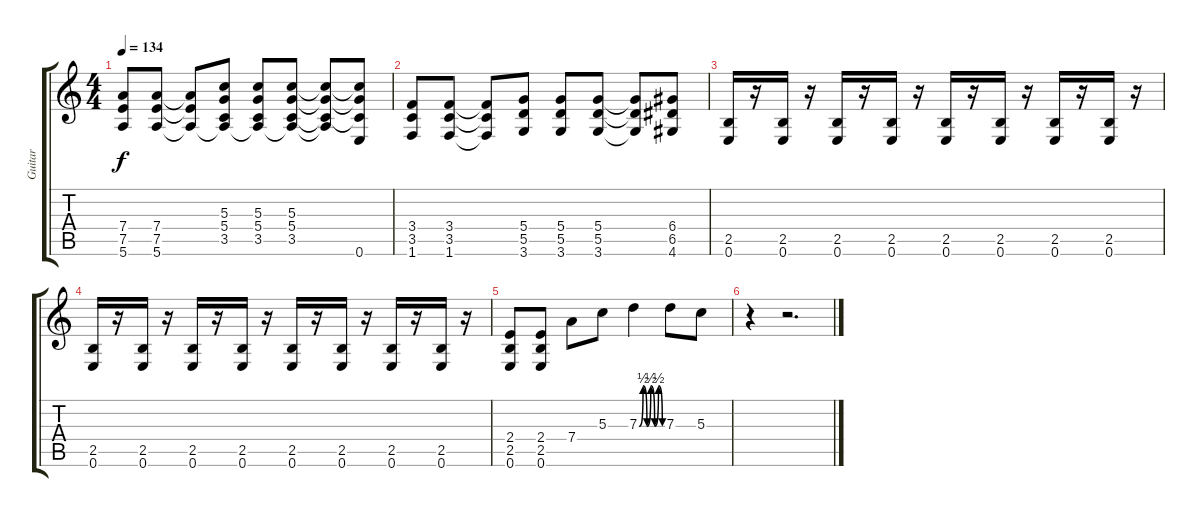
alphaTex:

\track ("Guitar" "Guitar") {instrument distortionguitar}
\staff {score tabs}
\tuning (E4 B3 G3 D3 A2 E2) {hide}
\ts (4 4)
\tempo 134
\clef g2
\ks c
(7.4 7.5 5.6).8{dy f} (7.4 7.5 5.6).8 (7.4{t} 7.5{t} 5.6{t}).8 (5.3 5.4 3.5 5.6{t}).8 (5.3 5.4 3.5 5.6{t}).8 (5.3 5.4 3.5 5.6{t}).8 (5.3{t} 5.4{t} 3.5{t} 5.6{t}).8 (5.3{t} 5.4{t} 3.5{t} 0.6).8 |
(3.4 3.5 1.6).8 (3.4 3.5 1.6).8 (3.4{t} 3.5{t} 1.6{t}).8 (5.4 5.5 3.6).8 (5.4 5.5 3.6).8 (5.4 5.5 3.6).8 (5.4{t} 5.5{t} 3.6{t}).8 (6.4 6.5 4.6).8 |
(2.5 0.6).16 r.16 (2.5 0.6).16 r.16 (2.5 0.6).16 r.16 (2.5 0.6).16 r.16 (2.5 0.6).16 r.16 (2.5 0.6).16 r.16 (2.5 0.6).16 r.16 (2.5 0.6).16 r.16 |
(2.5 0.6).16 r.16 (2.5 0.6).16 r.16 (2.5 0.6).16 r.16 (2.5 0.6).16 r.16 (2.5 0.6).16 r.16 (2.5 0.6).16 r.16 (2.5 0.6).16 r.16 (2.5 0.6).16 r.16 |
(2.4 2.5 0.6).8 (2.4 2.5 0.6).8 7.4.8 5.3.8 7.3{be (custom 0 0 10 2 20 0 30 2 40 0 50 2 60 0)}.4 7.3.8 5.3.8 |
r.4 r.2{d}
